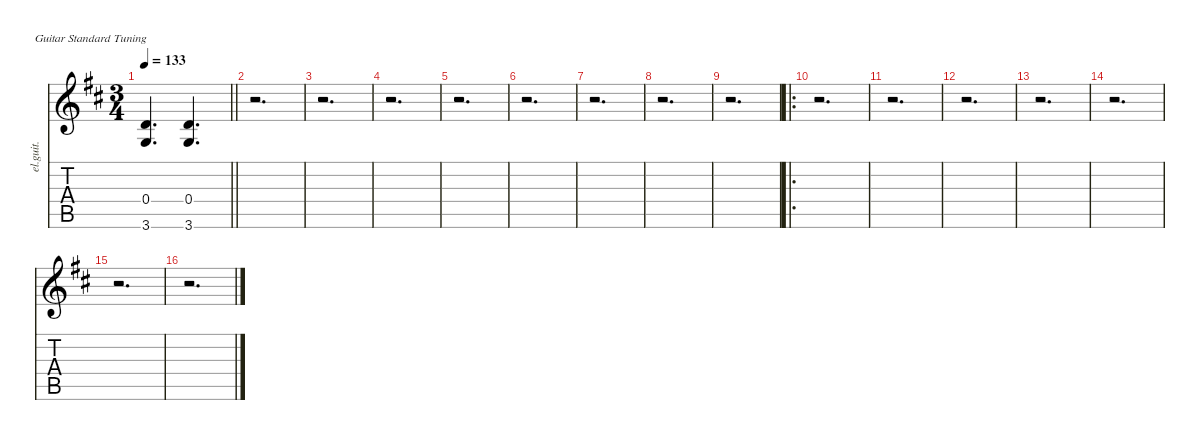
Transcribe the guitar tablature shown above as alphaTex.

\defaultSystemsLayout 4
\hideDynamics
\bracketExtendMode nobrackets
\otherSystemsTrackNameOrientation horizontal
\track ("Electric Guitar" "el.guit.") {defaultSystemsLayout 8 instrument electricguitarclean}
\staff {score tabs}
\tuning (E4 B3 G3 D3 A2 E2)
\ts (3 4)
\tempo 133
\clef g2
\barLineRight lightlight
\ks bminor
(0.4{acc forcenatural} 3.6{acc forcenatural}).4{d dy f beam Up} (0.4{acc forcenatural} 3.6{acc forcenatural}).4{d beam Up} |
r.2{d beam Down} |
r.2{d beam Down} |
r.2{d beam Down} |
r.2{d beam Down} |
r.2{d beam Down} |
r.2{d beam Down} |
r.2{d beam Down} |
r.2{d beam Down} |
\ro
r.2{d beam Down} |
r.2{d beam Down} |
r.2{d beam Down} |
r.2{d beam Down} |
r.2{d beam Down} |
r.2{d beam Down} |
r.2{d beam Down}
